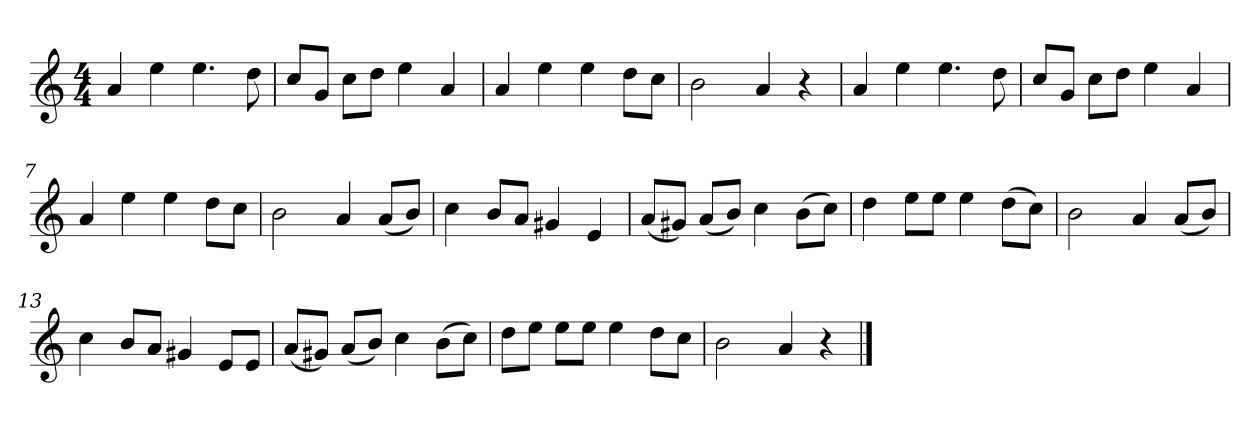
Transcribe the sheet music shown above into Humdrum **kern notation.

**kern
*part1
*staff1
*k[]
*M4/4
*MM120
=1
4a
4ee
4.ee
8dd
=2
8ccL
8gJ
8ccL
8ddJ
4ee
4a
=3
4a
4ee
4ee
8ddL
8ccJ
=4
2b
4a
4r
=5
4a
4ee
4.ee
8dd
=6
8ccL
8gJ
8ccL
8ddJ
4ee
4a
=7
4a
4ee
4ee
8ddL
8ccJ
=8
2b
4a
(8aL
8bJ)
=9
4cc
8bL
8aJ
4g#X
4e
=10
(8aL
8g#XJ)
(8aL
8bJ)
4cc
(8bL
8ccJ)
=11
4dd
8eeL
8eeJ
4ee
(8ddL
8ccJ)
=12
2b
4a
(8aL
8bJ)
=13
4cc
8bL
8aJ
4g#X
8eL
8eJ
=14
(8aL
8g#XJ)
(8aL
8bJ)
4cc
(8bL
8ccJ)
=15
8ddL
8eeJ
8eeL
8eeJ
4ee
8ddL
8ccJ
=16
2b
4a
4r
==
*-
